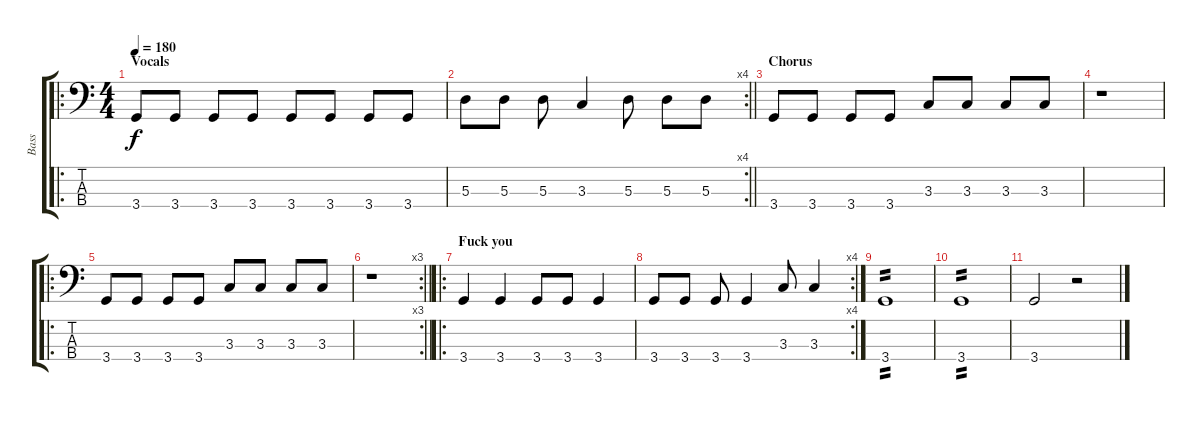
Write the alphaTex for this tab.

\track ("Bass" "Bass") {instrument electricbasspick}
\staff {score tabs}
\tuning (G2 D2 A1 E1) {hide}
\ro
\ts (4 4)
\section ("" "Vocals")
\tempo 180
\clef f4
\ks c
3.4.8{dy f} 3.4.8 3.4.8 3.4.8 3.4.8 3.4.8 3.4.8 3.4.8 |
\rc 4
\barLineRight lightlight
5.3.8 5.3.8 5.3.8 3.3.4 5.3.8 5.3.8 5.3.8 |
\section ("" "Chorus")
3.4.8 3.4.8 3.4.8 3.4.8 3.3.8 3.3.8 3.3.8 3.3.8 |
r.1 |
\ro
3.4.8 3.4.8 3.4.8 3.4.8 3.3.8 3.3.8 3.3.8 3.3.8 |
\rc 3
\barLineRight lightlight
r.1 |
\ro
\section ("" "Fuck you")
3.4.4 3.4.4 3.4.8 3.4.8 3.4.4 |
\rc 4
3.4.8 3.4.8 3.4.8 3.4.4 3.3.8 3.3.4 |
3.4.1{tp 2} |
3.4.1{tp 2} |
3.4.2 r.2
